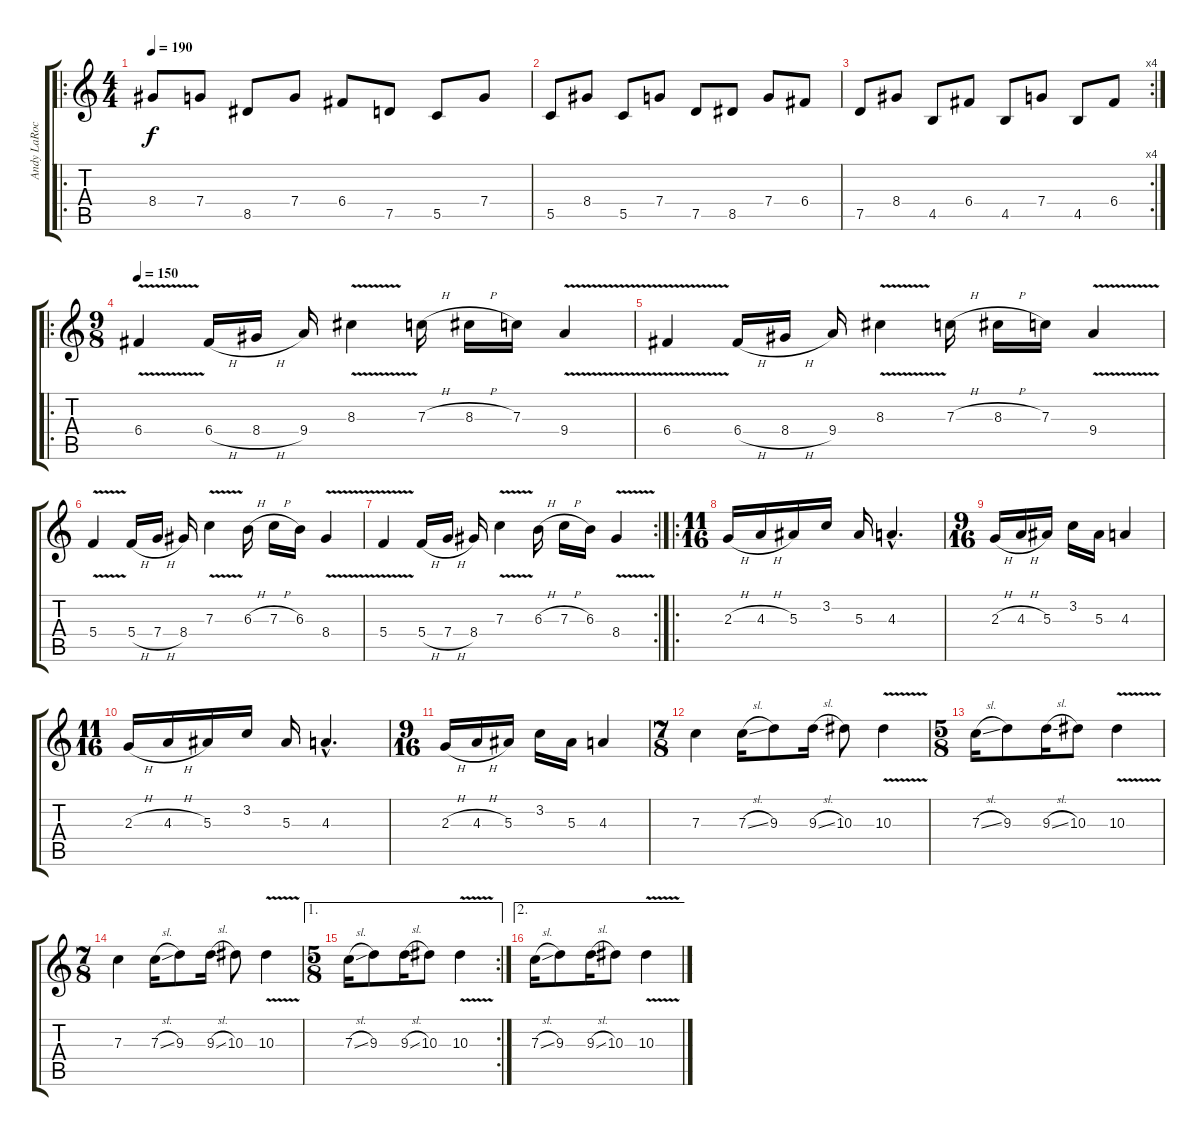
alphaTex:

\track ("Andy LaRocque" "Andy LaRoc") {instrument distortionguitar}
\staff {score tabs}
\tuning (D4 A3 F3 C3 G2 D2) {hide}
\ro
\ts (4 4)
\tempo 190
\tempo 150
\tempo 190
\clef g2
\ks c
8.4.8{dy f instrument distortionguitar} 7.4.8 8.5.8 7.4.8 6.4.8 7.5.8 5.5.8 7.4.8 |
5.5.8 8.4.8 5.5.8 7.4.8 7.5.8 8.5.8 7.4.8 6.4.8 |
\rc 4
7.5.8 8.4.8 4.5.8 6.4.8 4.5.8 7.4.8 4.5.8 6.4.8 |
\ro
\ts (9 8)
\tempo 150
6.4{v}.4 6.4{h}.16 8.4{h}.16 9.4.16 8.3{v}.4 7.3{h}.16 8.3{h}.16 7.3.16 9.4{v}.4 |
6.4{v}.4 6.4{h}.16 8.4{h}.16 9.4.16 8.3{v}.4 7.3{h}.16 8.3{h}.16 7.3.16 9.4{v}.4 |
5.4{v}.4 5.4{h}.16 7.4{h}.16 8.4.16 7.3{v}.4 6.3{h}.16 7.3{h}.16 6.3.16 8.4{v}.4 |
\rc 2
5.4{v}.4 5.4{h}.16 7.4{h}.16 8.4.16 7.3{v}.4 6.3{h}.16 7.3{h}.16 6.3.16 8.4{v}.4 |
\ro
\ts (11 16)
2.3{h}.16 4.3{h}.16 5.3.16 3.2.16 5.3.16 4.3{hac}.4{d} |
\ts (9 16)
2.3{h}.16 4.3{h}.16 5.3.16 3.2.16 5.3.16 4.3.4 |
\ts (11 16)
2.3{h}.16 4.3{h}.16 5.3.16 3.2.16 5.3.16 4.3{hac}.4{d} |
\ts (9 16)
2.3{h}.16 4.3{h}.16 5.3.16 3.2.16 5.3.16 4.3.4 |
\ts (7 8)
7.3.4 7.3{sl}.16 9.3.8 9.3{sl}.16 10.3.8 10.3{v}.4 |
\ts (5 8)
7.3{sl}.16 9.3.8 9.3{sl}.16 10.3.8 10.3{v}.4 |
\ts (7 8)
7.3.4 7.3{sl}.16 9.3.8 9.3{sl}.16 10.3.8 10.3{v}.4 |
\ae 1
\rc 2
\ts (5 8)
7.3{sl}.16 9.3.8 9.3{sl}.16 10.3.8 10.3{v}.4 |
\ae 2
7.3{sl}.16 9.3.8 9.3{sl}.16 10.3.8 10.3{v}.4
